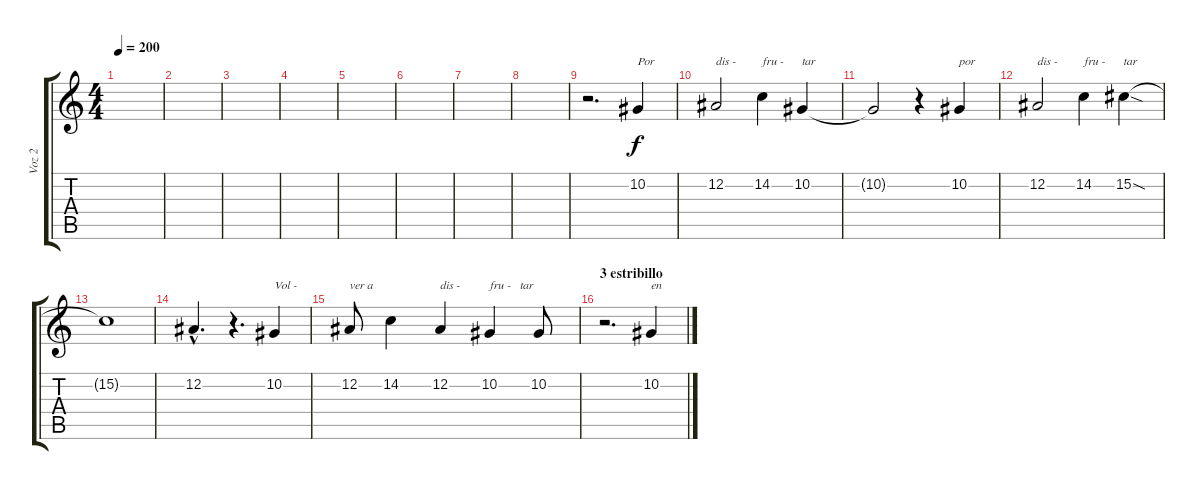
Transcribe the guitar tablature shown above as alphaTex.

\track ("Voz 2" "Voz 2") {instrument oboe}
\staff {score tabs}
\tuning (Eb4 Bb3 Gb3 Db3 Ab2 Eb2) {hide}
\ts (4 4)
\tempo 200
\clef g2
\ks c
|
|
|
|
|
|
|
|
r.2{d} 10.2.4{txt "Por"} |
12.2.2{txt "dis -"} 14.2.4{txt "fru -"} 10.2.4{txt "tar"} |
10.2{t}.2 r.4 10.2.4{txt "por"} |
12.2.2{txt "dis -"} 14.2.4{txt "fru -"} 15.2{sod}.4{txt "tar"} |
15.2{t}.1 |
12.2{hac}.4{d} r.4{d} 10.2.4{txt "Vol -"} |
12.2.8{txt "ver a"} 14.2.4 12.2.4{txt "dis -"} 10.2.4{txt "fru -   tar"} 10.2.8 |
\section ("" "3 estribillo")
r.2{d} 10.2.4{txt "en"}
